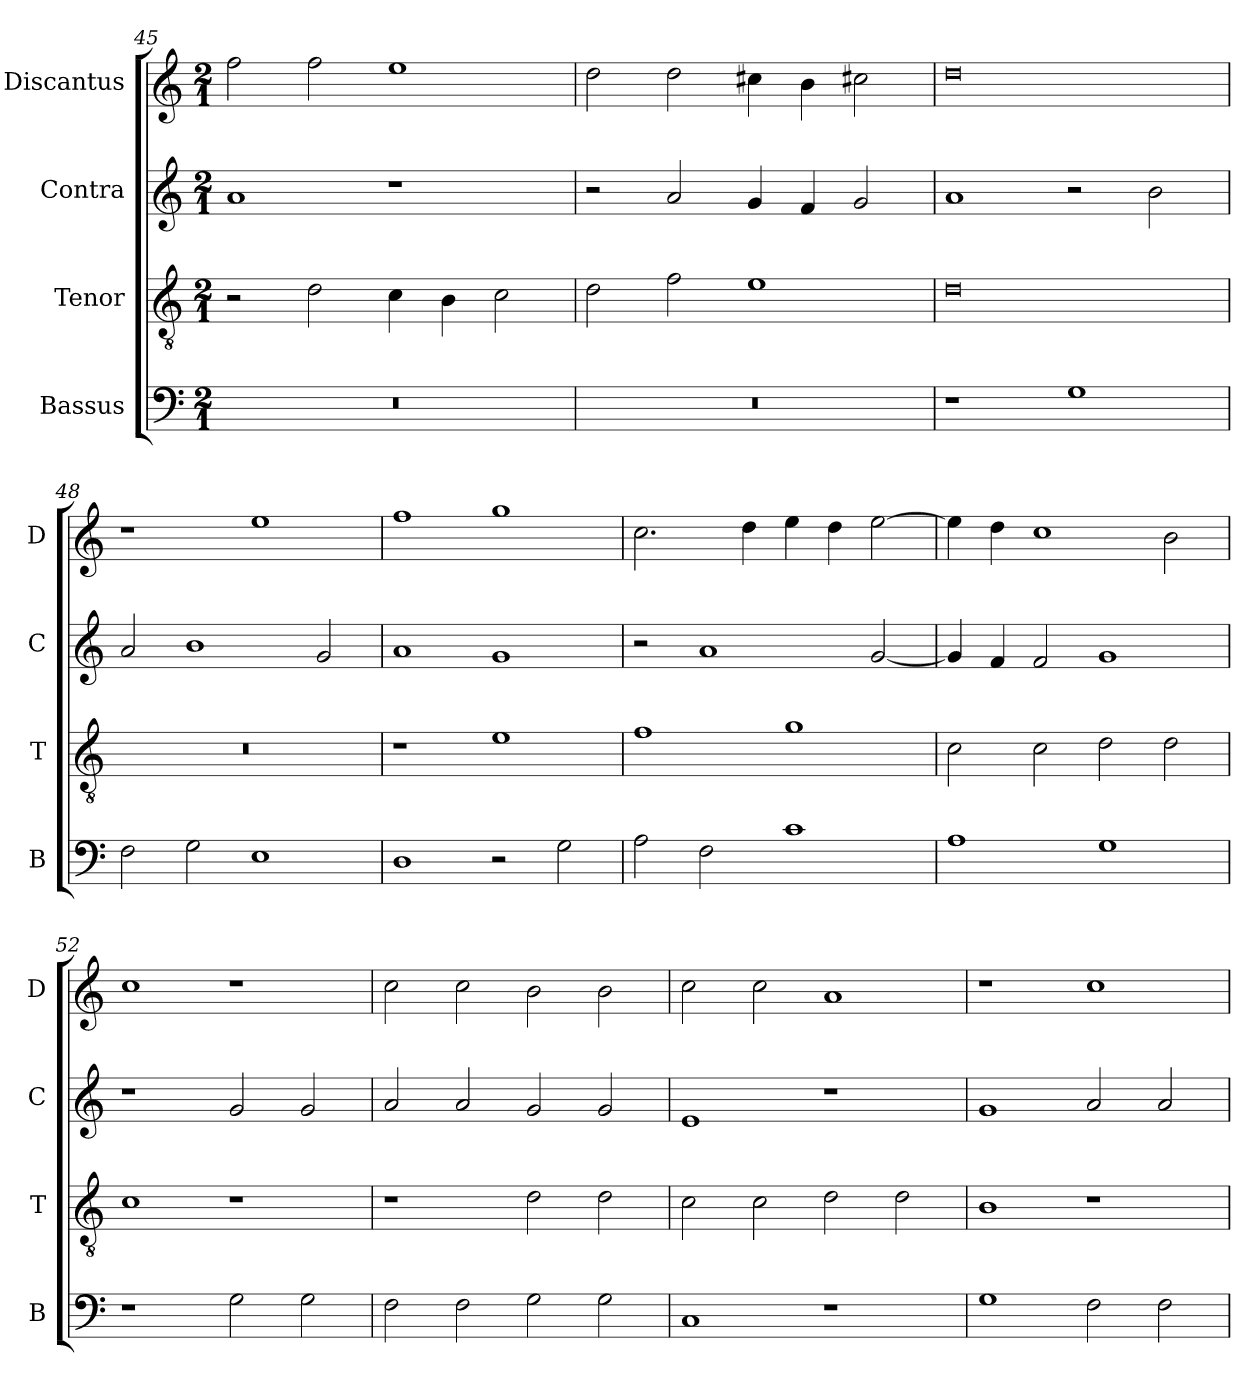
**kern	**kern	**kern	**kern
*part4	*part3	*part2	*part1
*staff4	*staff3	*staff2	*staff1
*I"Bassus	*I"Tenor	*I"Contra	*I"Discantus
*I'B	*I'T	*I'C	*I'D
*clefF4	*clefGv2	*clefG2	*clefG2
*k[]	*k[]	*k[]	*k[]
*M2/1	*M2/1	*M2/1	*M2/1
=45	=45	=45	=45
0r	2r	1a	2ff\
.	2d\	.	2ff\
.	4c\	1r	1ee
.	4B\	.	.
.	2c\	.	.
=46	=46	=46	=46
0r	2d\	2r	2dd\
.	2f\	2a/	2dd\
.	1e	4g/	4cc#X\
.	.	4f/	4b\
.	.	2g/	2cc#X\
=47	=47	=47	=47
1r	0d	1a	0dd
1G	.	2r	.
.	.	2b\	.
=48	=48	=48	=48
2F\	0r	2a/	1r
2G\	.	1b	.
1E	.	.	1ee
.	.	2g/	.
=49	=49	=49	=49
1D	1r	1a	1ff
2r	1e	1g	1gg
2G\	.	.	.
=50	=50	=50	=50
2A\	1f	2r	2.cc\
2F\	.	1a	.
.	.	.	4dd\
1c	1g	.	4ee\
.	.	.	4dd\
.	.	[2g/	[2ee\
=51	=51	=51	=51
1A	2c\	4g/]	4ee\]
.	.	4f/	4dd\
.	2c\	2f/	1cc
1G	2d\	1g	.
.	2d\	.	2b\
=52	=52	=52	=52
1r	1c	1r	1cc
2G\	1r	2g/	1r
2G\	.	2g/	.
=53	=53	=53	=53
2F\	1r	2a/	2cc\
2F\	.	2a/	2cc\
2G\	2d\	2g/	2b\
2G\	2d\	2g/	2b\
=54	=54	=54	=54
1C	2c\	1e	2cc\
.	2c\	.	2cc\
1r	2d\	1r	1a
.	2d\	.	.
=55	=55	=55	=55
1G	1B	1g	1r
2F\	1r	2a/	1cc
2F\	.	2a/	.
=	=	=	=
*-	*-	*-	*-
